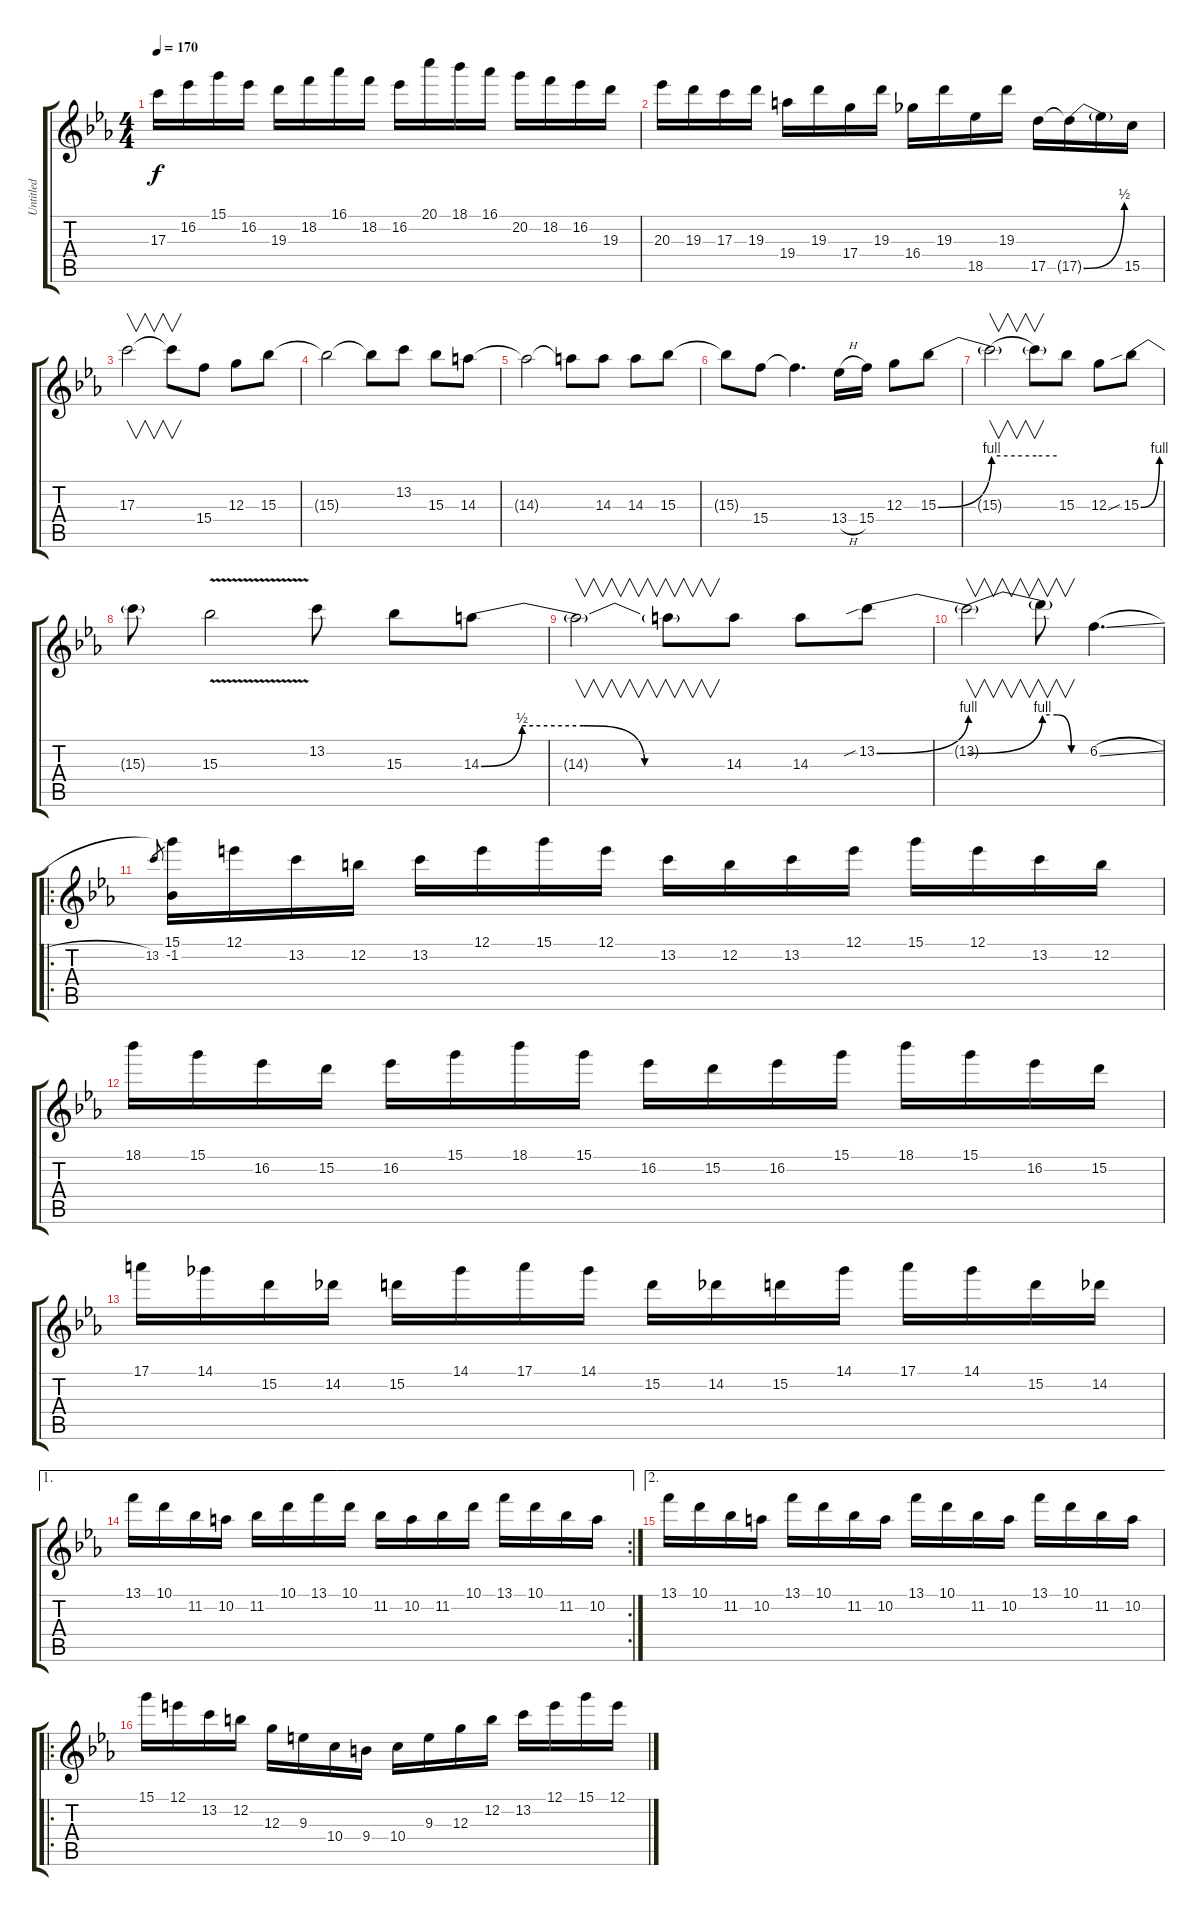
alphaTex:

\track ("Untitled" "Untitled") {instrument distortionguitar}
\staff {score tabs}
\tuning (E4 B3 G3 D3 A2 E2) {hide}
\ts (4 4)
\tempo 170
\clef g2
\ks eb
17.3.16{dy f} 16.2.16 15.1.16 16.2.16 19.3.16 18.2.16 16.1.16 18.2.16 16.2.16 20.1.16 18.1.16 16.1.16 20.2.16 18.2.16 16.2.16 19.3.16 |
20.3.16 19.3.16 17.3.16 19.3.16 19.4.16 19.3.16 17.4.16 19.3.16 16.4.16 19.3.16 18.5.16 19.3.16 17.5.16 17.5{be (bend 0 0 60 2) t}.16 17.5{t}.16 15.5.16 |
17.3.2{v} 17.3{t}.8{v} 15.4.8 12.3.8 15.3.8 |
15.3{t}.2 15.3{t}.8 13.2.8 15.3.8 14.3.8 |
14.3{t}.2 14.3{t}.8 14.3.8 14.3.8 15.3.8 |
15.3{t}.8 15.4.8 15.4{t}.4{d} 13.4{h}.16 15.4.16 12.3.8 15.3{be (bend 0 0 60 4)}.8 |
15.3{be (hold 0 4 60 4) t}.2{v} 15.3{be (hold 0 4 60 4) t}.8{v} 15.3.8 12.3.8 15.3{be (bend 0 0 60 4) sib}.8 |
15.3{t}.8 15.3{v}.2 13.2.8 15.3.8 14.3{be (custom 0 0 10 2 25 2 40 0 60 0)}.8 |
14.3{t}.2{v} 14.3{t}.8{v} 14.3.8 14.3.8 13.2{be (bend 0 0 60 4) sib}.8 |
13.2{be (bend 0 0 60 4) t}.2{v} 13.2{be (custom 0 4 20 4 40 0 60 0) t}.8{v} 6.2{sl}.4{d} |
\ro
13.2.8{gr} (15.1 -1.2).16 12.1.16 13.2.16 12.2.16 13.2.16 12.1.16 15.1.16 12.1.16 13.2.16 12.2.16 13.2.16 12.1.16 15.1.16 12.1.16 13.2.16 12.2.16 |
18.1.16 15.1.16 16.2.16 15.2.16 16.2.16 15.1.16 18.1.16 15.1.16 16.2.16 15.2.16 16.2.16 15.1.16 18.1.16 15.1.16 16.2.16 15.2.16 |
17.1.16 14.1.16 15.2.16 14.2.16 15.2.16 14.1.16 17.1.16 14.1.16 15.2.16 14.2.16 15.2.16 14.1.16 17.1.16 14.1.16 15.2.16 14.2.16 |
\ae 1
\rc 2
13.1.16 10.1.16 11.2.16 10.2.16 11.2.16 10.1.16 13.1.16 10.1.16 11.2.16 10.2.16 11.2.16 10.1.16 13.1.16 10.1.16 11.2.16 10.2.16 |
\ae 2
13.1.16 10.1.16 11.2.16 10.2.16 13.1.16 10.1.16 11.2.16 10.2.16 13.1.16 10.1.16 11.2.16 10.2.16 13.1.16 10.1.16 11.2.16 10.2.16 |
\ro
15.1.16 12.1.16 13.2.16 12.2.16 12.3.16 9.3.16 10.4.16 9.4.16 10.4.16 9.3.16 12.3.16 12.2.16 13.2.16 12.1.16 15.1.16 12.1.16
